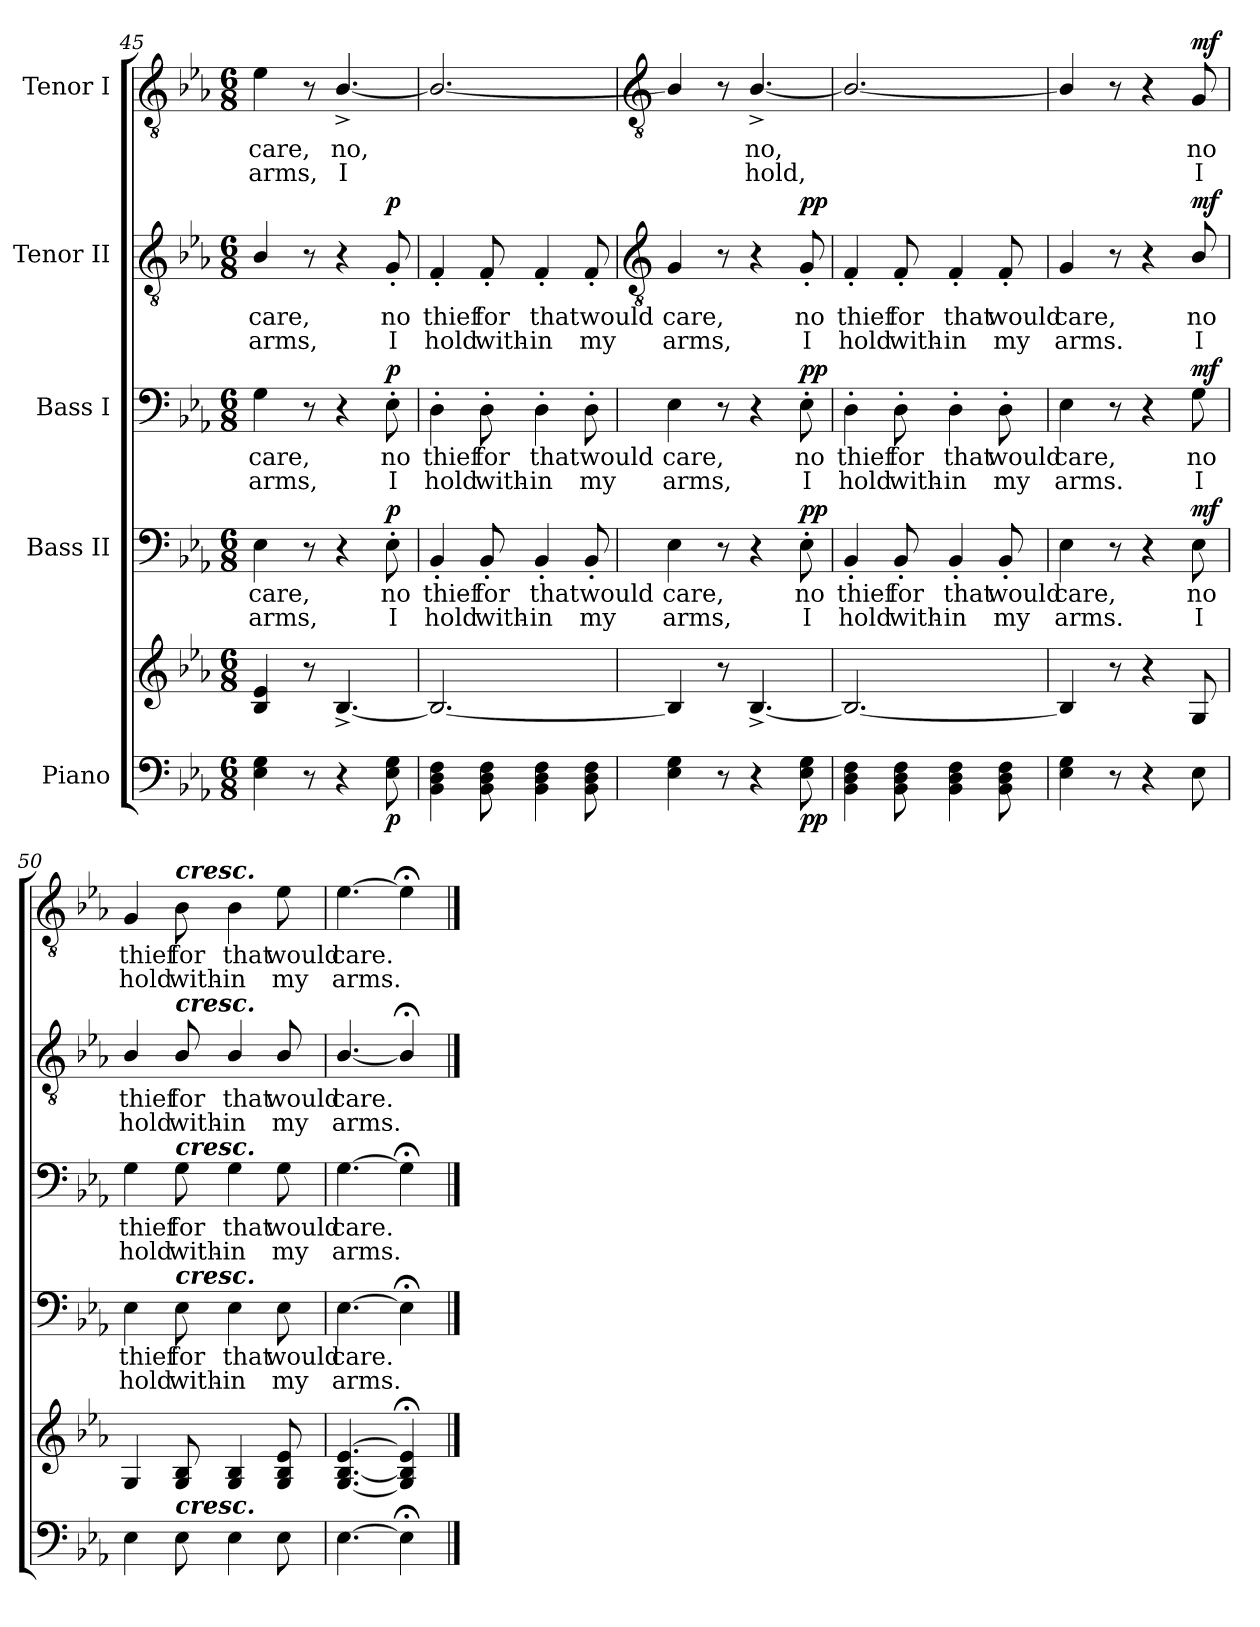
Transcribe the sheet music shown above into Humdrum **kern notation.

**kern	**kern	**dynam	**kern	**text	**text	**dynam	**kern	**text	**text	**dynam	**kern	**text	**text	**dynam	**kern	**text	**text	**dynam
*part5	*part5	*part5	*part4	*part4	*part4	*part4	*part3	*part3	*part3	*part3	*part2	*part2	*part2	*part2	*part1	*part1	*part1	*part1
*staff6	*staff5	*staff5/6	*staff4	*staff4	*staff4	*staff4	*staff3	*staff3	*staff3	*staff3	*staff2	*staff2	*staff2	*staff2	*staff1	*staff1	*staff1	*staff1
*I"Piano	*	*	*I"Bass II	*	*	*	*I"Bass I	*	*	*	*I"Tenor II	*	*	*	*I"Tenor I	*	*	*
*clefF4	*clefG2	*	*clefF4	*	*	*	*clefF4	*	*	*	*clefGv2	*	*	*	*clefGv2	*	*	*
*k[b-e-a-]	*k[b-e-a-]	*	*k[b-e-a-]	*	*	*	*k[b-e-a-]	*	*	*	*k[b-e-a-]	*	*	*	*k[b-e-a-]	*	*	*
*E-:	*E-:	*	*E-:	*	*	*	*E-:	*	*	*	*E-:	*	*	*	*E-:	*	*	*
*M6/8	*M6/8	*	*M6/8	*	*	*	*M6/8	*	*	*	*M6/8	*	*	*	*M6/8	*	*	*
=45	=45	=45	=45	=45	=45	=45	=45	=45	=45	=45	=45	=45	=45	=45	=45	=45	=45	=45
!	!	!	!	!LO:LY:b	!LO:LY:b	!	!	!LO:LY:b	!LO:LY:b	!	!	!LO:LY:b	!LO:LY:b	!	!	!LO:LY:b	!LO:LY:b	!
4E- 4G	4B- 4e-	.	4E-	care,	arms,	.	4G	care,	arms,	.	4B-/	care,	arms,	.	4e-	care,	arms,	.
8r	8r	.	8r	.	.	.	8r	.	.	.	8r	.	.	.	8r	.	.	.
!	!	!	!	!	!	!	!	!	!	!	!	!	!	!	!	!LO:LY:b	!LO:LY:b	!
4r	[4.B-^/	.	4r	.	.	.	4r	.	.	.	4r	.	.	.	[4.B-^/	no,	I	.
!	!	!LO:DY:b=2	!	!LO:LY:b	!LO:LY:b	!LO:DY:b	!	!LO:LY:b	!LO:LY:b	!LO:DY:b	!	!LO:LY:b	!LO:LY:b	!LO:DY:b	!	!	!	!
8E- 8G	.	p	8E-'	no	I	p	8E-'	no	I	p	8G'	no	I	p	.	.	.	.
=46	=46	=46	=46	=46	=46	=46	=46	=46	=46	=46	=46	=46	=46	=46	=46	=46	=46	=46
!	!	!	!	!LO:LY:b	!LO:LY:b	!	!	!LO:LY:b	!LO:LY:b	!	!	!LO:LY:b	!LO:LY:b	!	!	!	!	!
4BB- 4D 4F	2.B-/_	.	4BB-'	thief	hold	.	4D'	thief	hold	.	4F'	thief	hold	.	2.B-/_	.	.	.
!	!	!	!	!LO:LY:b	!LO:LY:b	!	!	!LO:LY:b	!LO:LY:b	!	!	!LO:LY:b	!LO:LY:b	!	!	!	!	!
8BB- 8D 8F	.	.	8BB-'	for	with-	.	8D'	for	with-	.	8F'	for	with-	.	.	.	.	.
!	!	!	!	!LO:LY:b	!LO:LY:b	!	!	!LO:LY:b	!LO:LY:b	!	!	!LO:LY:b	!LO:LY:b	!	!	!	!	!
4BB- 4D 4F	.	.	4BB-'	-that	in	.	4D'	-that	in	.	4F'	-that	in	.	.	.	.	.
!	!	!	!	!LO:LY:b	!LO:LY:b	!	!	!LO:LY:b	!LO:LY:b	!	!	!LO:LY:b	!LO:LY:b	!	!	!	!	!
8BB- 8D 8F	.	.	8BB-'	would	my	.	8D'	would	my	.	8F'	would	my	.	.	.	.	.
!!LO:LB:g=z
=47	=47	=47	=47	=47	=47	=47	=47	=47	=47	=47	=47	=47	=47	=47	=47	=47	=47	=47
*	*	*	*	*	*	*	*	*	*	*	*clefGv2	*	*	*	*clefGv2	*	*	*
!	!	!	!	!LO:LY:b	!LO:LY:b	!	!	!LO:LY:b	!LO:LY:b	!	!	!LO:LY:b	!LO:LY:b	!	!	!	!	!
4E- 4G	4B-/]	.	4E-	care,	arms,	.	4E-	care,	arms,	.	4G	care,	arms,	.	4B-/]	.	.	.
8r	8r	.	8r	.	.	.	8r	.	.	.	8r	.	.	.	8r	.	.	.
!	!	!	!	!	!	!	!	!	!	!	!	!	!	!	!	!LO:LY:b	!LO:LY:b	!
4r	[4.B-^/	.	4r	.	.	.	4r	.	.	.	4r	.	.	.	[4.B-^/	no,	hold,	.
!	!	!LO:DY:b=2	!	!LO:LY:b	!LO:LY:b	!LO:DY:b	!	!LO:LY:b	!LO:LY:b	!LO:DY:b	!	!LO:LY:b	!LO:LY:b	!LO:DY:b	!	!	!	!
8E- 8G	.	pp	8E-'	no	I	pp	8E-'	no	I	pp	8G'	no	I	pp	.	.	.	.
=48	=48	=48	=48	=48	=48	=48	=48	=48	=48	=48	=48	=48	=48	=48	=48	=48	=48	=48
!	!	!	!	!LO:LY:b	!LO:LY:b	!	!	!LO:LY:b	!LO:LY:b	!	!	!LO:LY:b	!LO:LY:b	!	!	!	!	!
4BB- 4D 4F	2.B-/_	.	4BB-'	thief	hold	.	4D'	thief	hold	.	4F'	thief	hold	.	2.B-/_	.	.	.
!	!	!	!	!LO:LY:b	!LO:LY:b	!	!	!LO:LY:b	!LO:LY:b	!	!	!LO:LY:b	!LO:LY:b	!	!	!	!	!
8BB- 8D 8F	.	.	8BB-'	for	with-	.	8D'	for	with-	.	8F'	for	with-	.	.	.	.	.
!	!	!	!	!LO:LY:b	!LO:LY:b	!	!	!LO:LY:b	!LO:LY:b	!	!	!LO:LY:b	!LO:LY:b	!	!	!	!	!
4BB- 4D 4F	.	.	4BB-'	-that	in	.	4D'	-that	in	.	4F'	-that	in	.	.	.	.	.
!	!	!	!	!LO:LY:b	!LO:LY:b	!	!	!LO:LY:b	!LO:LY:b	!	!	!LO:LY:b	!LO:LY:b	!	!	!	!	!
8BB- 8D 8F	.	.	8BB-'	would	my	.	8D'	would	my	.	8F'	would	my	.	.	.	.	.
=49	=49	=49	=49	=49	=49	=49	=49	=49	=49	=49	=49	=49	=49	=49	=49	=49	=49	=49
!	!	!	!	!LO:LY:b	!LO:LY:b	!	!	!LO:LY:b	!LO:LY:b	!	!	!LO:LY:b	!LO:LY:b	!	!	!	!	!
4E- 4G	4B-/]	.	4E-	care,	arms.	.	4E-	care,	arms.	.	4G	care,	arms.	.	4B-/]	.	.	.
8r	8r	.	8r	.	.	.	8r	.	.	.	8r	.	.	.	8r	.	.	.
4r	4r	.	4r	.	.	.	4r	.	.	.	4r	.	.	.	4r	.	.	.
!	!	!LO:DY:b=2	!	!LO:LY:b	!LO:LY:b	!	!	!LO:LY:b	!LO:LY:b	!	!	!LO:LY:b	!LO:LY:b	!	!	!LO:LY:b	!LO:LY:b	!
!	!	!LO:DY:n=1:b	!	!	!	!LO:DY:b	!	!	!	!LO:DY:b	!	!	!	!LO:DY:b	!	!	!	!LO:DY:b
8E-	8G	mf mf	8E-	no	I	mf	8G	no	I	mf	8B-/	no	I	mf	8G	no	I	mf
=50	=50	=50	=50	=50	=50	=50	=50	=50	=50	=50	=50	=50	=50	=50	=50	=50	=50	=50
!	!	!	!	!LO:LY:b	!LO:LY:b	!	!	!LO:LY:b	!LO:LY:b	!	!	!LO:LY:b	!LO:LY:b	!	!	!LO:LY:b	!LO:LY:b	!
4E-	4G	.	4E-	thief	hold	.	4G	thief	hold	.	4B-/	thief	hold	.	4G	thief	hold	.
!	!	!	!	!	!	!	!	!	!	!	!	!	!	!	!LO:TX:a:Bi:t=cresc.	!	!	!
!	!	!	!	!	!	!	!	!	!	!	!LO:TX:a:Bi:t=cresc.	!	!	!	!	!	!	!
!	!	!	!	!	!	!	!LO:TX:a:Bi:t=cresc.	!	!	!	!	!	!	!	!	!	!	!
!	!	!	!LO:TX:a:Bi:t=cresc.	!	!	!	!	!	!	!	!	!	!	!	!	!	!	!
!LO:TX:a:Bi:t=cresc.	!	!	!	!	!	!	!	!	!	!	!	!	!	!	!	!	!	!
!	!	!	!	!LO:LY:b	!LO:LY:b	!	!	!LO:LY:b	!LO:LY:b	!	!	!LO:LY:b	!LO:LY:b	!	!	!LO:LY:b	!LO:LY:b	!
8E-	8G 8B-	.	8E-	for	with-	.	8G	for	with-	.	8B-/	for	with-	.	8B-	for	with-	.
!	!	!	!	!LO:LY:b	!LO:LY:b	!	!	!LO:LY:b	!LO:LY:b	!	!	!LO:LY:b	!LO:LY:b	!	!	!LO:LY:b	!LO:LY:b	!
4E-	4G 4B-	.	4E-	-that	in	.	4G	-that	in	.	4B-/	-that	in	.	4B-	-that	in	.
!	!	!	!	!LO:LY:b	!LO:LY:b	!	!	!LO:LY:b	!LO:LY:b	!	!	!LO:LY:b	!LO:LY:b	!	!	!LO:LY:b	!LO:LY:b	!
8E-	8G 8B- 8e-	.	8E-	would	my	.	8G	would	my	.	8B-/	would	my	.	8e-	would	my	.
=51	=51	=51	=51	=51	=51	=51	=51	=51	=51	=51	=51	=51	=51	=51	=51	=51	=51	=51
!	!	!	!	!LO:LY:b	!LO:LY:b	!	!	!LO:LY:b	!LO:LY:b	!	!	!LO:LY:b	!LO:LY:b	!	!	!LO:LY:b	!LO:LY:b	!
[4.E-	[4.G [4.B- [4.e-	.	[4.E-	care.	arms.	.	[4.G	care.	arms.	.	[4.B-/	care.	arms.	.	[4.e-	care.	arms.	.
4E-;]	4G];< 4B-];< 4e-];<	.	4E-;<]	.	.	.	4G;<]	.	.	.	4B-;</]	.	.	.	4e-;<]	.	.	.
==	==	==	==	==	==	==	==	==	==	==	==	==	==	==	==	==	==	==
*-	*-	*-	*-	*-	*-	*-	*-	*-	*-	*-	*-	*-	*-	*-	*-	*-	*-	*-
